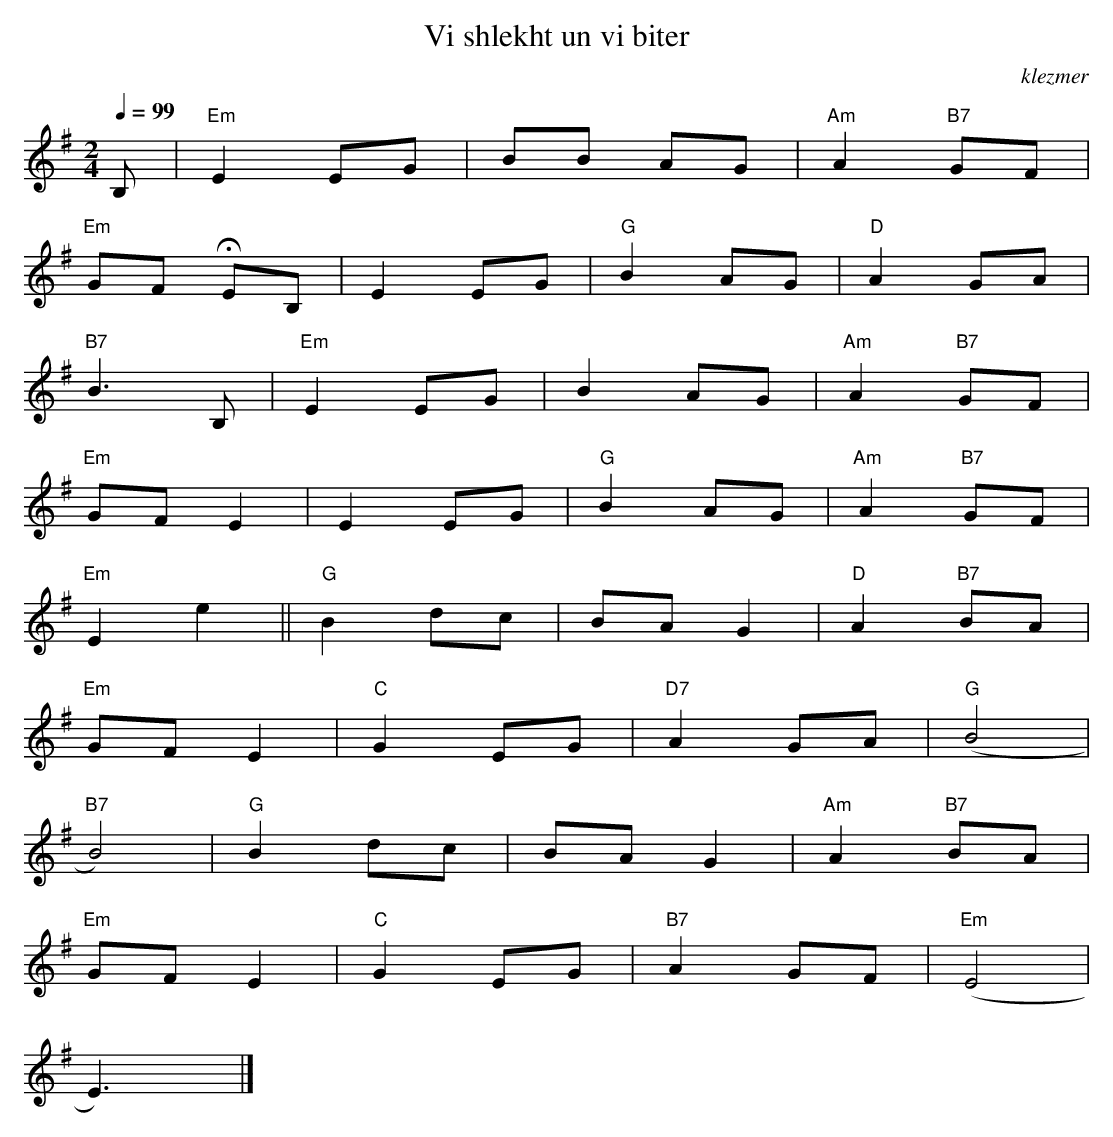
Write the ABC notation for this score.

X:1
T:Vi shlekht un vi biter
O:klezmer
M:2/4
L:1/8
Q:1/4=99
K:Em
V:1
B,|"Em" E2 EG |BB AG |"Am" A2 "B7" GF |
"Em" GF HEB, |E2 EG |"G" B2 AG |"D" A2 GA |
"B7" B3 B,|"Em" E2 EG |B2 AG |"Am" A2 "B7" GF |
"Em" GF E2 |E2 EG |"G" B2 AG |"Am" A2 "B7" GF |
"Em" E2 e2 ||"G" B2 dc |BA G2 |"D" A2 "B7" BA |
"Em" GF E2 |"C" G2 EG |"D7" A2 GA |"G" (B4 |
"B7" B4) |"G" B2 dc |BA G2 |"Am" A2 "B7" BA |
"Em" GF E2 |"C" G2 EG |"B7" A2 GF |"Em" (E4 |
E3) |]
